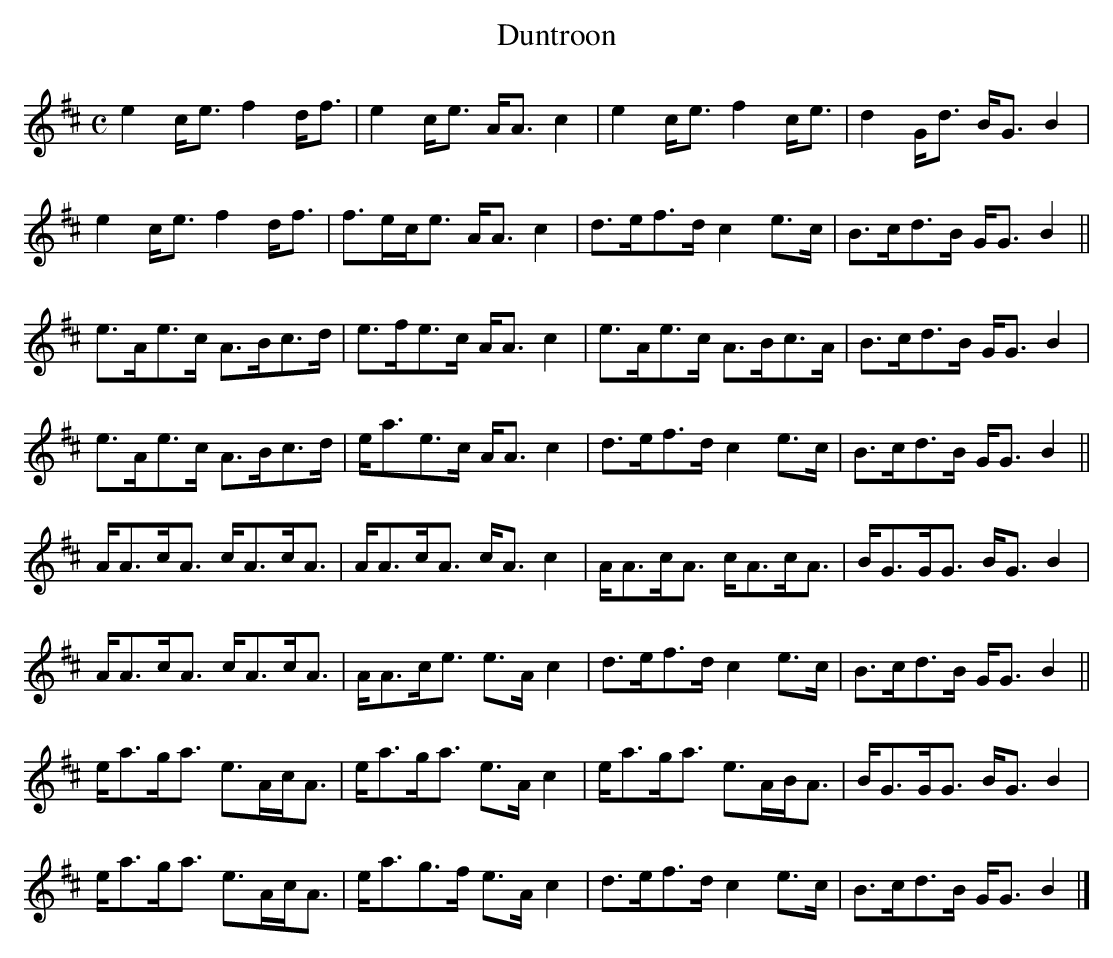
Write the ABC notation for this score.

X:1
T:Duntroon
M:C
L:1/8
K:EDor
e2c<e  f2 d<f|e2 c<e A<Ac2|e2 c<e f2 c<e|d2 G<d B<GB2 |
e2c<e  f2 d<f|f>ec<e A<Ac2|d>ef>d c2 e>c|B>cd>B G<GB2||
e>Ae>c A>Bc>d|e>fe>c A<Ac2|e>Ae>c A>Bc>A|B>cd>B G<GB2 |
e>Ae>c A>Bc>d|e<ae>c A<Ac2|d>ef>d c2 e>c|B>cd>B G<GB2||
A<Ac<A c<Ac<A|A<Ac<A c<Ac2|A<Ac<A c<Ac<A|B<GG<G B<GB2 |
A<Ac<A c<Ac<A|A<Ac<e e>Ac2|d>ef>d c2 e>c|B>cd>B G<GB2||
e<ag<a e>Ac<A|e<ag<a e>Ac2|e<ag<a e>AB<A|B<GG<G B<GB2 |
e<ag<a e>Ac<A|e<ag>f e>Ac2|d>ef>d c2 e>c|B>cd>B G<GB2|]
